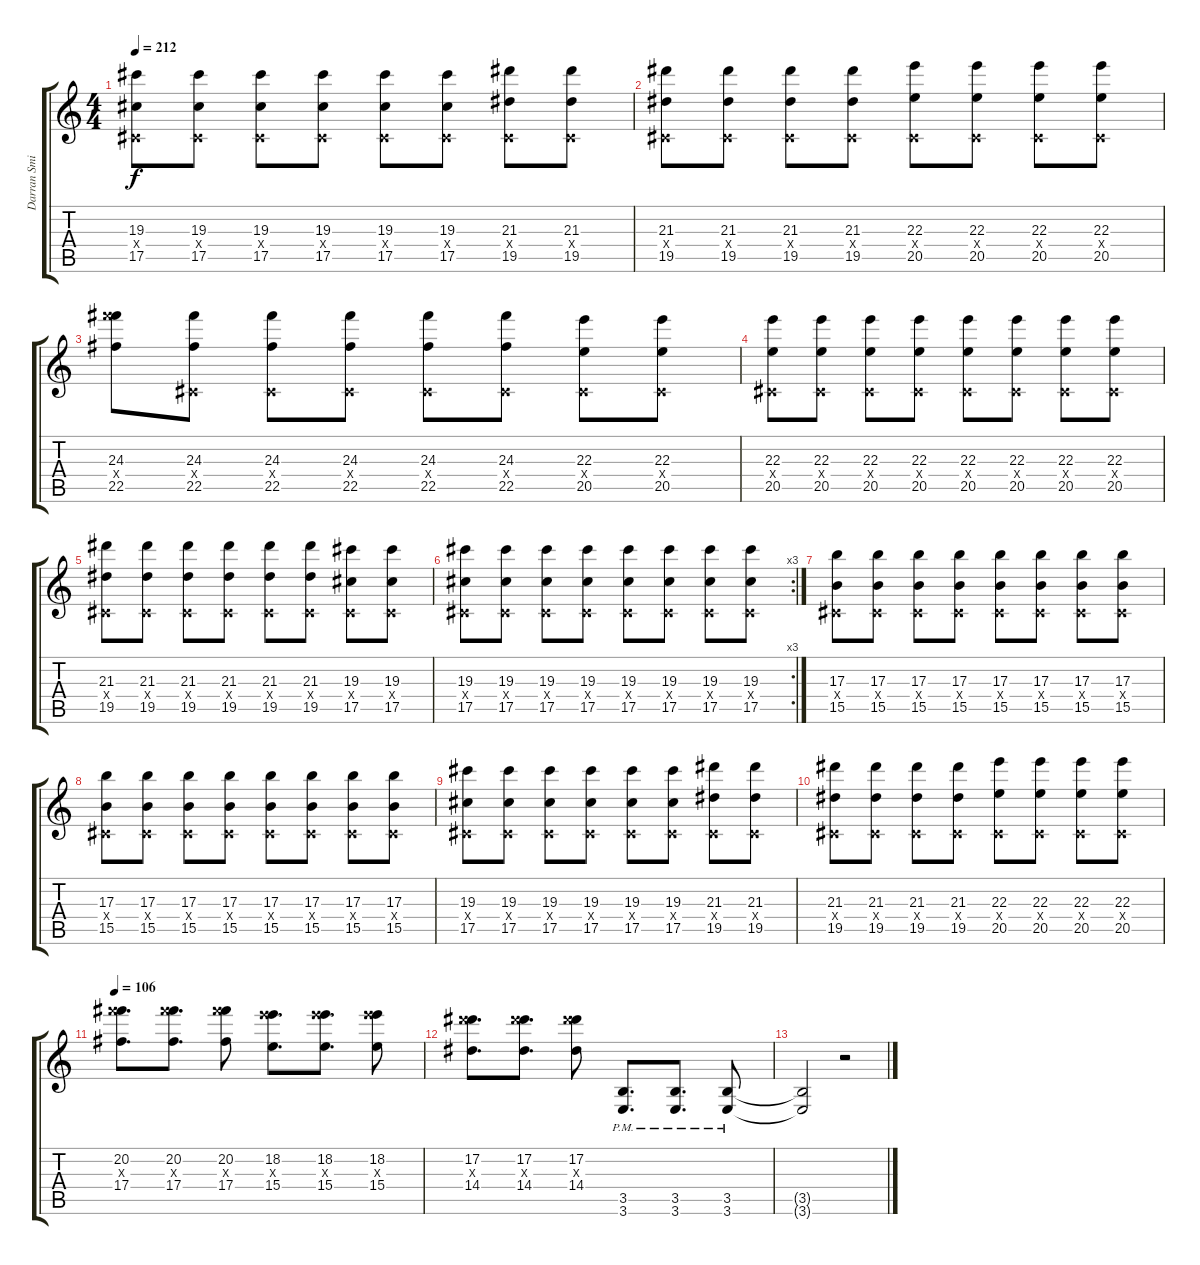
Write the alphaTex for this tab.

\track ("Darran Smith" "Darran Smi") {instrument distortionguitar}
\staff {score tabs}
\tuning (Eb4 Bb3 Gb3 Db3 Ab2 Db2) {hide}
\ts (4 4)
\tempo 212
\clef g2
\ks c
(19.3 0.4{x} 17.5).8{dy f} (19.3 0.4{x} 17.5).8 (19.3 0.4{x} 17.5).8 (19.3 0.4{x} 17.5).8 (19.3 0.4{x} 17.5).8 (19.3 0.4{x} 17.5).8 (21.3 0.4{x} 19.5).8 (21.3 0.4{x} 19.5).8 |
(21.3 0.4{x} 19.5).8 (21.3 0.4{x} 19.5).8 (21.3 0.4{x} 19.5).8 (21.3 0.4{x} 19.5).8 (22.3 0.4{x} 20.5).8 (22.3 0.4{x} 20.5).8 (22.3 0.4{x} 20.5).8 (22.3 0.4{x} 20.5).8 |
(24.3 29.4{x} 22.5).8 (24.3 0.4{x} 22.5).8 (24.3 0.4{x} 22.5).8 (24.3 0.4{x} 22.5).8 (24.3 0.4{x} 22.5).8 (24.3 0.4{x} 22.5).8 (22.3 0.4{x} 20.5).8 (22.3 0.4{x} 20.5).8 |
(22.3 0.4{x} 20.5).8 (22.3 0.4{x} 20.5).8 (22.3 0.4{x} 20.5).8 (22.3 0.4{x} 20.5).8 (22.3 0.4{x} 20.5).8 (22.3 0.4{x} 20.5).8 (22.3 0.4{x} 20.5).8 (22.3 0.4{x} 20.5).8 |
(21.3 0.4{x} 19.5).8 (21.3 0.4{x} 19.5).8 (21.3 0.4{x} 19.5).8 (21.3 0.4{x} 19.5).8 (21.3 0.4{x} 19.5).8 (21.3 0.4{x} 19.5).8 (19.3 0.4{x} 17.5).8 (19.3 0.4{x} 17.5).8 |
\rc 3
(19.3 0.4{x} 17.5).8 (19.3 0.4{x} 17.5).8 (19.3 0.4{x} 17.5).8 (19.3 0.4{x} 17.5).8 (19.3 0.4{x} 17.5).8 (19.3 0.4{x} 17.5).8 (19.3 0.4{x} 17.5).8 (19.3 0.4{x} 17.5).8 |
(17.3 0.4{x} 15.5).8 (17.3 0.4{x} 15.5).8 (17.3 0.4{x} 15.5).8 (17.3 0.4{x} 15.5).8 (17.3 0.4{x} 15.5).8 (17.3 0.4{x} 15.5).8 (17.3 0.4{x} 15.5).8 (17.3 0.4{x} 15.5).8 |
(17.3 0.4{x} 15.5).8 (17.3 0.4{x} 15.5).8 (17.3 0.4{x} 15.5).8 (17.3 0.4{x} 15.5).8 (17.3 0.4{x} 15.5).8 (17.3 0.4{x} 15.5).8 (17.3 0.4{x} 15.5).8 (17.3 0.4{x} 15.5).8 |
(19.3 0.4{x} 17.5).8 (19.3 0.4{x} 17.5).8 (19.3 0.4{x} 17.5).8 (19.3 0.4{x} 17.5).8 (19.3 0.4{x} 17.5).8 (19.3 0.4{x} 17.5).8 (21.3 0.4{x} 19.5).8 (21.3 0.4{x} 19.5).8 |
(21.3 0.4{x} 19.5).8 (21.3 0.4{x} 19.5).8 (21.3 0.4{x} 19.5).8 (21.3 0.4{x} 19.5).8 (22.3 0.4{x} 20.5).8 (22.3 0.4{x} 20.5).8 (22.3 0.4{x} 20.5).8 (22.3 0.4{x} 20.5).8 |
\tempo 106
(20.2 24.3{x} 17.4).8{d balance 8} (20.2 24.3{x} 17.4).8{d} (20.2 24.3{x} 17.4).8 (18.2 22.3{x} 15.4).8{d} (18.2 22.3{x} 15.4).8{d} (18.2 22.3{x} 15.4).8 |
(17.2 21.3{x} 14.4).8{d} (17.2 21.3{x} 14.4).8{d} (17.2 21.3{x} 14.4).8 (3.5{pm} 3.6{pm}).8{d} (3.5{pm} 3.6{pm}).8{d} (3.5{pm} 3.6{pm}).8 |
(3.5{t} 3.6{t}).2 r.2
